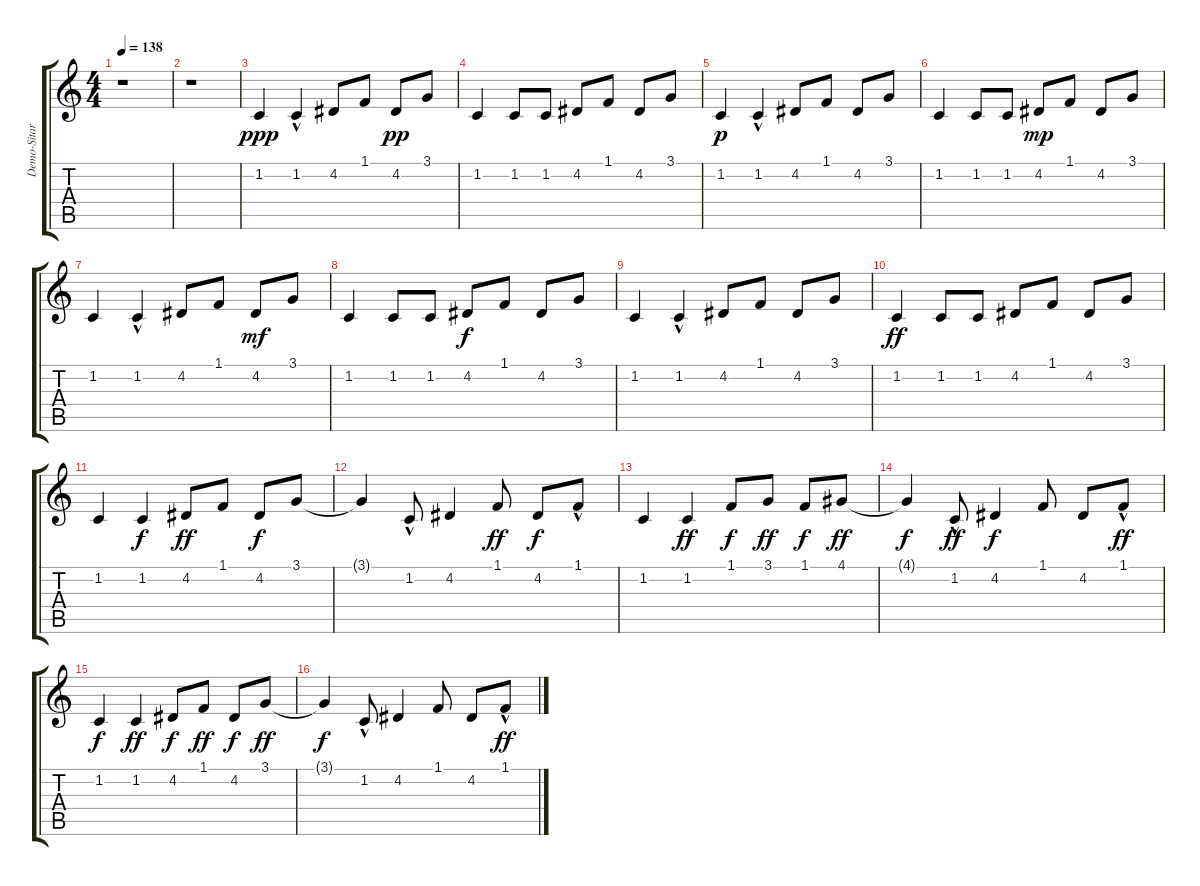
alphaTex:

\track ("Demo-Sitar" "Demo-Sitar") {instrument koto}
\staff {score tabs}
\tuning (E4 B3 G3 D3 A2 E2) {hide}
\ts (4 4)
\tempo 138
\clef g2
\ks c
r.1{dy ppp instrument koto} |
r.1 |
1.2.4 1.2{hac}.4 4.2.8 1.1.8 4.2.8{dy pp} 3.1.8 |
1.2.4 1.2.8 1.2.8 4.2.8 1.1.8 4.2.8 3.1.8 |
1.2.4{dy p} 1.2{hac}.4 4.2.8 1.1.8 4.2.8 3.1.8 |
1.2.4 1.2.8 1.2.8 4.2.8{dy mp} 1.1.8 4.2.8 3.1.8 |
1.2.4 1.2{hac}.4 4.2.8 1.1.8 4.2.8{dy mf} 3.1.8 |
1.2.4 1.2.8 1.2.8 4.2.8{dy f} 1.1.8 4.2.8 3.1.8 |
1.2.4 1.2{hac}.4 4.2.8 1.1.8 4.2.8 3.1.8 |
1.2.4{dy ff} 1.2.8 1.2.8 4.2.8 1.1.8 4.2.8 3.1.8 |
1.2.4 1.2.4{dy f} 4.2.8{dy ff} 1.1.8 4.2.8{dy f} 3.1.8 |
3.1{t}.4 1.2{hac}.8 4.2.4 1.1.8{dy ff} 4.2.8{dy f} 1.1{hac}.8 |
1.2.4 1.2.4{dy ff} 1.1.8{dy f} 3.1.8{dy ff} 1.1.8{dy f} 4.1.8{dy ff} |
4.1{t}.4{dy f} 1.2{hac}.8{dy ff} 4.2.4{dy f} 1.1.8 4.2.8 1.1{hac}.8{dy ff} |
1.2.4{dy f} 1.2.4{dy ff} 4.2.8{dy f} 1.1.8{dy ff} 4.2.8{dy f} 3.1.8{dy ff} |
3.1{t}.4{dy f} 1.2{hac}.8 4.2.4 1.1.8 4.2.8 1.1{hac}.8{dy ff}
